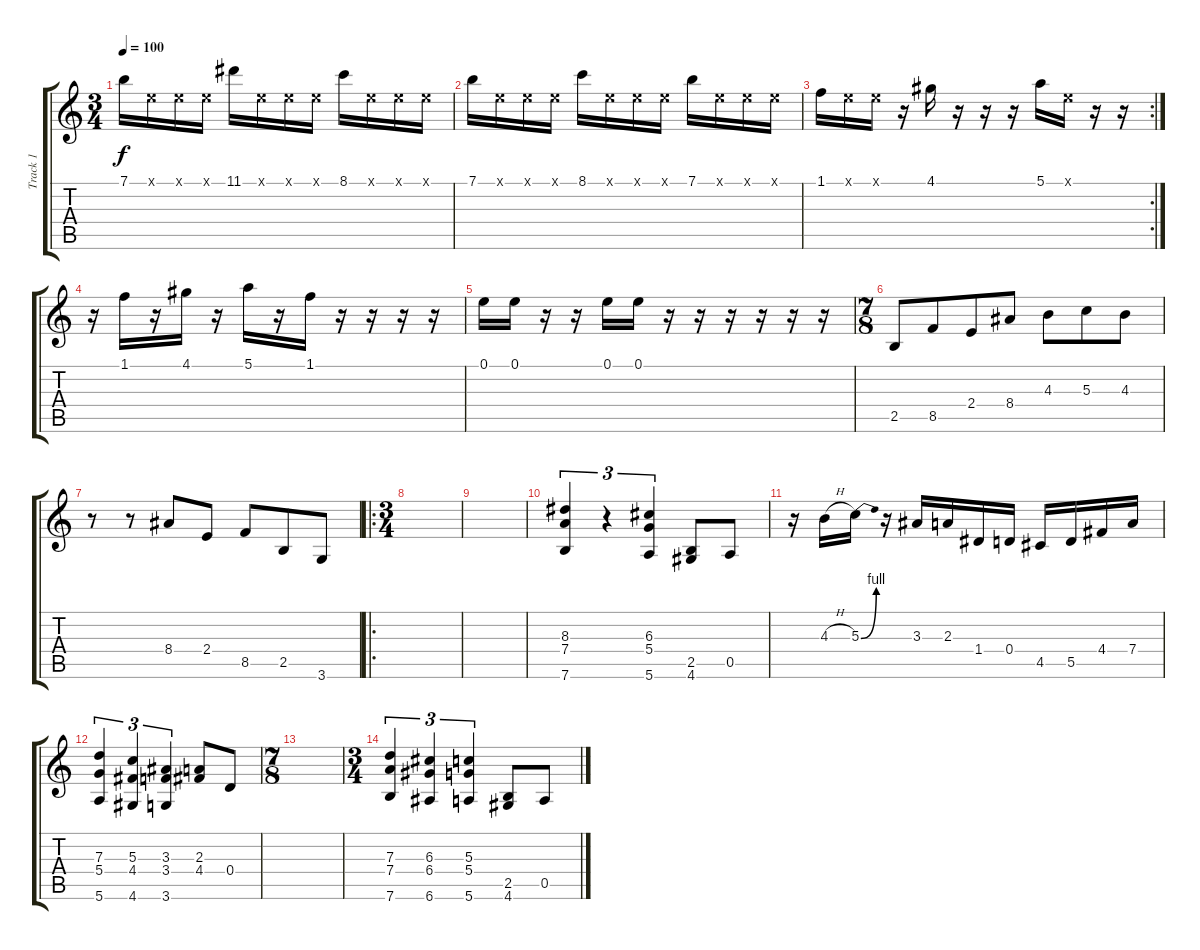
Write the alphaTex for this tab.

\track ("Track 1" "Track 1") {instrument overdrivenguitar}
\staff {score tabs}
\tuning (E4 B3 G3 D3 A2 E2) {hide}
\ts (3 4)
\tempo 100
\clef g2
\ks c
7.1.16{dy f} 0.1{x}.16 0.1{x}.16 0.1{x}.16 11.1.16 0.1{x}.16 0.1{x}.16 0.1{x}.16 8.1.16 0.1{x}.16 0.1{x}.16 0.1{x}.16 |
7.1.16 0.1{x}.16 0.1{x}.16 0.1{x}.16 8.1.16 0.1{x}.16 0.1{x}.16 0.1{x}.16 7.1.16 0.1{x}.16 0.1{x}.16 0.1{x}.16 |
\rc 2
1.1.16 0.1{x}.16 0.1{x}.16 r.16 4.1.16 r.16 r.16 r.16 5.1.16 0.1{x}.16 r.16 r.16 |
r.16 1.1.16 r.16 4.1.16 r.16 5.1.16 r.16 1.1.16 r.16 r.16 r.16 r.16 |
0.1.16 0.1.16 r.16 r.16 0.1.16 0.1.16 r.16 r.16 r.16 r.16 r.16 r.16 |
\ts (7 8)
2.5.8 8.5.8 2.4.8 8.4.8 4.3.8 5.3.8 4.3.8 |
r.8 r.8 8.4.8 2.4.8 8.5.8 2.5.8 3.6.8 |
\ro
\ts (3 4)
|
|
(8.3 7.4 7.6).4{tu (3 2)} r.4{tu (3 2)} (6.3 5.4 5.6).4{tu (3 2)} (2.5 4.6).8 0.5.8 |
r.16 4.3{h}.16 5.3{be (bend 0 0 60 4)}.16 r.16 3.3.16 2.3.16 1.4.16 0.4.16 4.5.16 5.5.16 4.4.16 7.4.16 |
(7.3 5.4 5.6).4{tu (3 2)} (5.3 4.4 4.6).4{tu (3 2)} (3.3 3.4 3.6).4{tu (3 2)} (2.3 4.4).8 0.4.8 |
\ts (7 8)
|
\ts (3 4)
(7.3 7.4 7.6).4{tu (3 2)} (6.3 6.4 6.6).4{tu (3 2)} (5.3 5.4 5.6).4{tu (3 2)} (2.5 4.6).8 0.5.8
